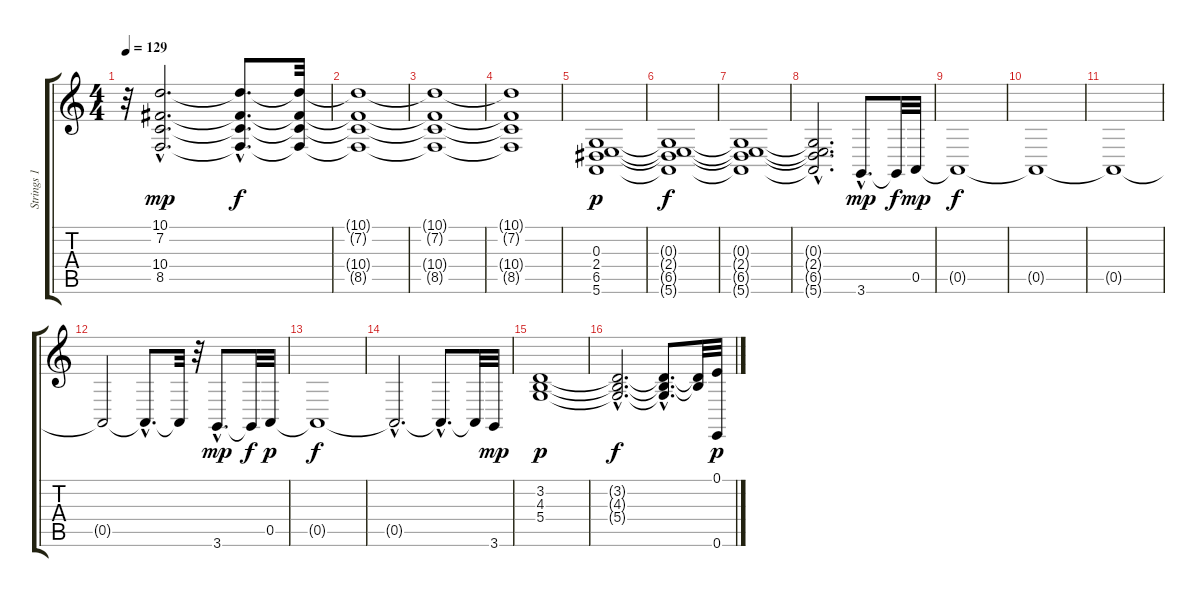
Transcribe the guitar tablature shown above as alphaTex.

\track ("Strings 1" "Strings 1") {instrument stringensemble1}
\staff {score tabs}
\tuning (E4 B3 G3 D3 A2 E2) {hide}
\ts (4 4)
\tempo 129
\clef g2
\ks c
r.32{dy f} (10.1{hac} 7.2{hac} 10.4{hac} 8.5{hac}).2{d dy mp} (10.1{hac t} 7.2{hac t} 10.4{hac t} 8.5{hac t}).8{d dy f} (10.1{t} 7.2{t} 10.4{t} 8.5{t}).32 |
(10.1{t} 7.2{t} 10.4{t} 8.5{t}).1 |
(10.1{t} 7.2{t} 10.4{t} 8.5{t}).1 |
(10.1{t} 7.2{t} 10.4{t} 8.5{t}).1 |
(0.3 2.4 6.5 5.6).1{dy p} |
(0.3{t} 2.4{t} 6.5{t} 5.6{t}).1{dy f} |
(0.3{t} 2.4{t} 6.5{t} 5.6{t}).1 |
(0.3{t} 2.4{t} 6.5{t} 5.6{hac t}).2{d} 3.6{hac}.8{d dy mp} 3.6{t}.32{dy f} 0.5.32{dy mp} |
0.5{t}.1{dy f} |
0.5{t}.1 |
0.5{t}.1 |
0.5{t}.2 0.5{hac t}.8{d} 0.5{t}.32 r.32 3.6{hac}.8{d dy mp} 3.6{t}.32{dy f} 0.5.32{dy p} |
0.5{t}.1{dy f} |
0.5{hac t}.2{d} 0.5{hac t}.8{d} 0.5{t}.32 3.6.32{dy mp} |
(3.2 4.3 5.4).1{dy p} |
(3.2{hac t} 4.3{hac t} 5.4{hac t}).2{d dy f} (3.2{hac t} 4.3{hac t} 5.4{t}).8{d} (3.2{t} 4.3{t}).32 (0.1 0.6).32{dy p}
